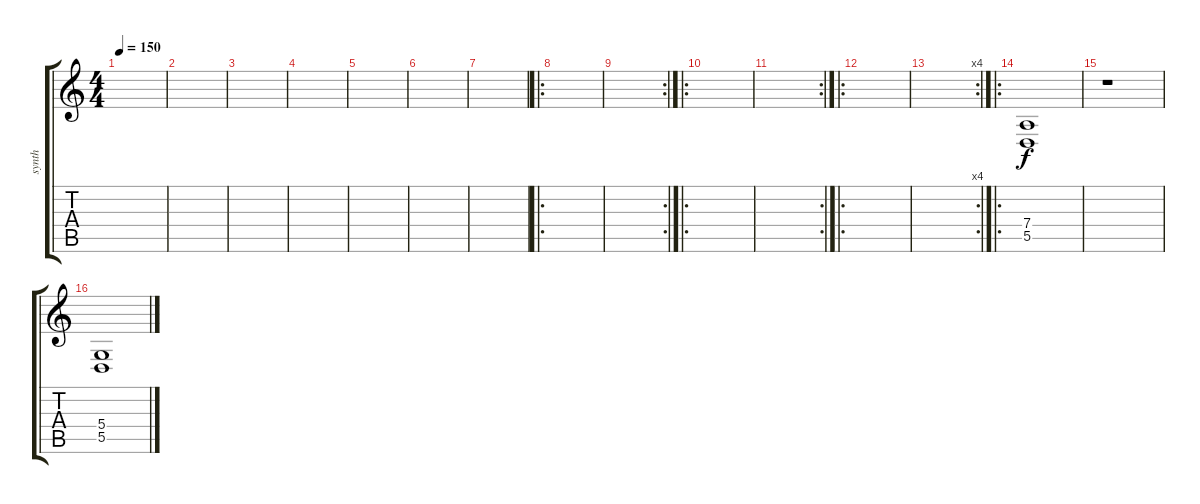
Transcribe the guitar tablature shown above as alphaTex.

\track ("synth" "synth") {instrument synthstrings2}
\staff {score tabs}
\tuning (E4 B3 G3 D3 A2 D2) {hide}
\ts (4 4)
\tempo 150
\clef g2
\ks c
|
|
|
|
|
|
|
\ro
|
\rc 2
|
\ro
|
\rc 2
|
\ro
|
\rc 4
|
\ro
(7.4 5.5).1 |
r.1 |
(5.4 5.5).1
